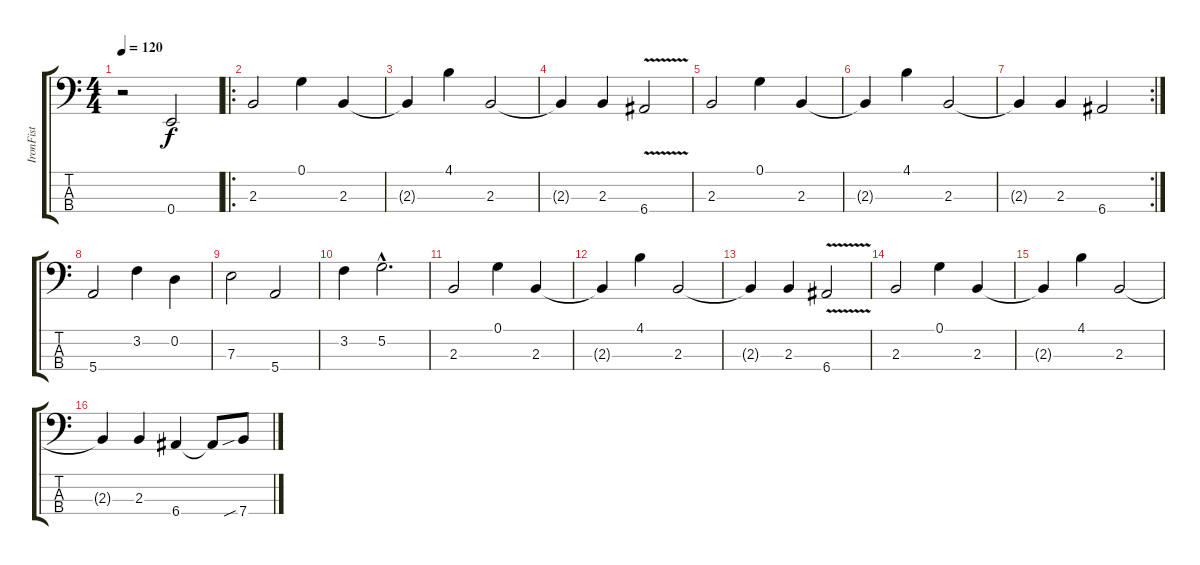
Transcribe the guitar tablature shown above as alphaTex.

\track ("IronFist" "IronFist") {instrument electricbassfinger}
\staff {score tabs}
\tuning (G2 D2 A1 E1) {hide}
\ts (4 4)
\tempo 120
\clef f4
\ks c
r.2{dy f volume 11 instrument fretlessbass} 0.4.2 |
\ro
2.3.2 0.1.4 2.3.4 |
2.3{t}.4 4.1.4 2.3.2 |
2.3{t}.4 2.3.4 6.4{v}.2 |
2.3.2 0.1.4 2.3.4 |
2.3{t}.4 4.1.4 2.3.2 |
\rc 2
2.3{t}.4 2.3.4 6.4.2 |
5.4.2 3.2.4 0.2.4 |
7.3.2 5.4.2 |
3.2.4 5.2{hac}.2{d} |
2.3.2 0.1.4 2.3.4 |
2.3{t}.4 4.1.4 2.3.2 |
2.3{t}.4 2.3.4 6.4{v}.2 |
2.3.2 0.1.4 2.3.4 |
2.3{t}.4 4.1.4 2.3.2 |
2.3{t}.4 2.3.4 6.4.4 6.4{t}.8 7.4{sib}.8
